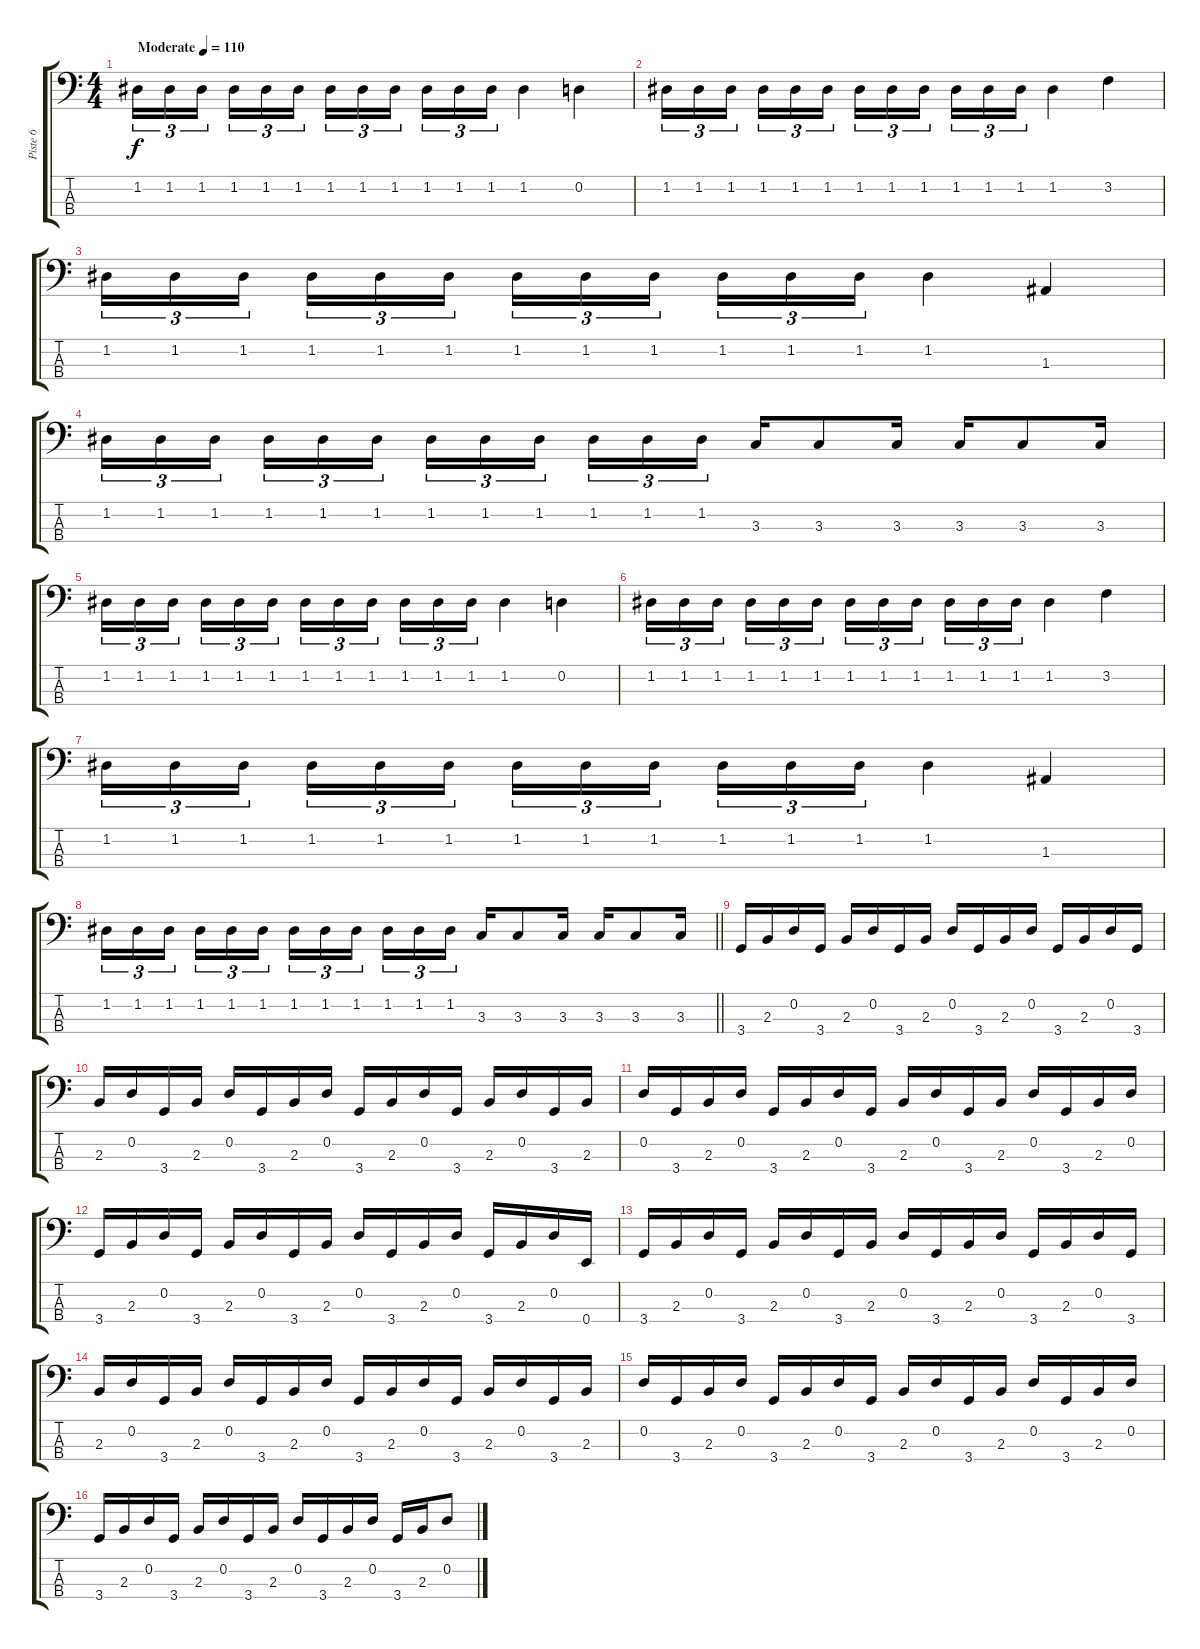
\track ("Piste 6" "Piste 6") {instrument electricbassfinger}
\staff {score tabs}
\tuning (G2 D2 A1 E1) {hide}
\ts (4 4)
\section ("" "")
\tempo (110 "Moderate")
\clef f4
\ks c
1.2.16{tu (3 2) dy f instrument electricbassfinger} 1.2.16{tu (3 2)} 1.2.16{tu (3 2) beam splitsecondary} 1.2.16{tu (3 2)} 1.2.16{tu (3 2)} 1.2.16{tu (3 2)} 1.2.16{tu (3 2)} 1.2.16{tu (3 2)} 1.2.16{tu (3 2) beam splitsecondary} 1.2.16{tu (3 2)} 1.2.16{tu (3 2)} 1.2.16{tu (3 2)} 1.2.4 0.2.4 |
1.2.16{tu (3 2)} 1.2.16{tu (3 2)} 1.2.16{tu (3 2) beam splitsecondary} 1.2.16{tu (3 2)} 1.2.16{tu (3 2)} 1.2.16{tu (3 2)} 1.2.16{tu (3 2)} 1.2.16{tu (3 2)} 1.2.16{tu (3 2) beam splitsecondary} 1.2.16{tu (3 2)} 1.2.16{tu (3 2)} 1.2.16{tu (3 2)} 1.2.4 3.2.4 |
1.2.16{tu (3 2)} 1.2.16{tu (3 2)} 1.2.16{tu (3 2) beam splitsecondary} 1.2.16{tu (3 2)} 1.2.16{tu (3 2)} 1.2.16{tu (3 2)} 1.2.16{tu (3 2)} 1.2.16{tu (3 2)} 1.2.16{tu (3 2) beam splitsecondary} 1.2.16{tu (3 2)} 1.2.16{tu (3 2)} 1.2.16{tu (3 2)} 1.2.4 1.3.4 |
1.2.16{tu (3 2)} 1.2.16{tu (3 2)} 1.2.16{tu (3 2) beam splitsecondary} 1.2.16{tu (3 2)} 1.2.16{tu (3 2)} 1.2.16{tu (3 2)} 1.2.16{tu (3 2)} 1.2.16{tu (3 2)} 1.2.16{tu (3 2) beam splitsecondary} 1.2.16{tu (3 2)} 1.2.16{tu (3 2)} 1.2.16{tu (3 2)} 3.3.16 3.3.8 3.3.16 3.3.16 3.3.8 3.3.16 |
1.2.16{tu (3 2)} 1.2.16{tu (3 2)} 1.2.16{tu (3 2) beam splitsecondary} 1.2.16{tu (3 2)} 1.2.16{tu (3 2)} 1.2.16{tu (3 2)} 1.2.16{tu (3 2)} 1.2.16{tu (3 2)} 1.2.16{tu (3 2) beam splitsecondary} 1.2.16{tu (3 2)} 1.2.16{tu (3 2)} 1.2.16{tu (3 2)} 1.2.4 0.2.4 |
1.2.16{tu (3 2)} 1.2.16{tu (3 2)} 1.2.16{tu (3 2) beam splitsecondary} 1.2.16{tu (3 2)} 1.2.16{tu (3 2)} 1.2.16{tu (3 2)} 1.2.16{tu (3 2)} 1.2.16{tu (3 2)} 1.2.16{tu (3 2) beam splitsecondary} 1.2.16{tu (3 2)} 1.2.16{tu (3 2)} 1.2.16{tu (3 2)} 1.2.4 3.2.4 |
1.2.16{tu (3 2)} 1.2.16{tu (3 2)} 1.2.16{tu (3 2) beam splitsecondary} 1.2.16{tu (3 2)} 1.2.16{tu (3 2)} 1.2.16{tu (3 2)} 1.2.16{tu (3 2)} 1.2.16{tu (3 2)} 1.2.16{tu (3 2) beam splitsecondary} 1.2.16{tu (3 2)} 1.2.16{tu (3 2)} 1.2.16{tu (3 2)} 1.2.4 1.3.4 |
\barLineRight lightlight
1.2.16{tu (3 2)} 1.2.16{tu (3 2)} 1.2.16{tu (3 2) beam splitsecondary} 1.2.16{tu (3 2)} 1.2.16{tu (3 2)} 1.2.16{tu (3 2)} 1.2.16{tu (3 2)} 1.2.16{tu (3 2)} 1.2.16{tu (3 2) beam splitsecondary} 1.2.16{tu (3 2)} 1.2.16{tu (3 2)} 1.2.16{tu (3 2)} 3.3.16 3.3.8 3.3.16 3.3.16 3.3.8 3.3.16 |
\section ("" "")
3.4.16 2.3.16 0.2.16 3.4.16 2.3.16 0.2.16 3.4.16 2.3.16 0.2.16 3.4.16 2.3.16 0.2.16 3.4.16 2.3.16 0.2.16 3.4.16 |
2.3.16 0.2.16 3.4.16 2.3.16 0.2.16 3.4.16 2.3.16 0.2.16 3.4.16 2.3.16 0.2.16 3.4.16 2.3.16 0.2.16 3.4.16 2.3.16 |
0.2.16 3.4.16 2.3.16 0.2.16 3.4.16 2.3.16 0.2.16 3.4.16 2.3.16 0.2.16 3.4.16 2.3.16 0.2.16 3.4.16 2.3.16 0.2.16 |
3.4.16 2.3.16 0.2.16 3.4.16 2.3.16 0.2.16 3.4.16 2.3.16 0.2.16 3.4.16 2.3.16 0.2.16 3.4.16 2.3.16 0.2.16 0.4.16 |
3.4.16 2.3.16 0.2.16 3.4.16 2.3.16 0.2.16 3.4.16 2.3.16 0.2.16 3.4.16 2.3.16 0.2.16 3.4.16 2.3.16 0.2.16 3.4.16 |
2.3.16 0.2.16 3.4.16 2.3.16 0.2.16 3.4.16 2.3.16 0.2.16 3.4.16 2.3.16 0.2.16 3.4.16 2.3.16 0.2.16 3.4.16 2.3.16 |
0.2.16 3.4.16 2.3.16 0.2.16 3.4.16 2.3.16 0.2.16 3.4.16 2.3.16 0.2.16 3.4.16 2.3.16 0.2.16 3.4.16 2.3.16 0.2.16 |
3.4.16 2.3.16 0.2.16 3.4.16 2.3.16 0.2.16 3.4.16 2.3.16 0.2.16 3.4.16 2.3.16 0.2.16 3.4.16 2.3.16 0.2.8
